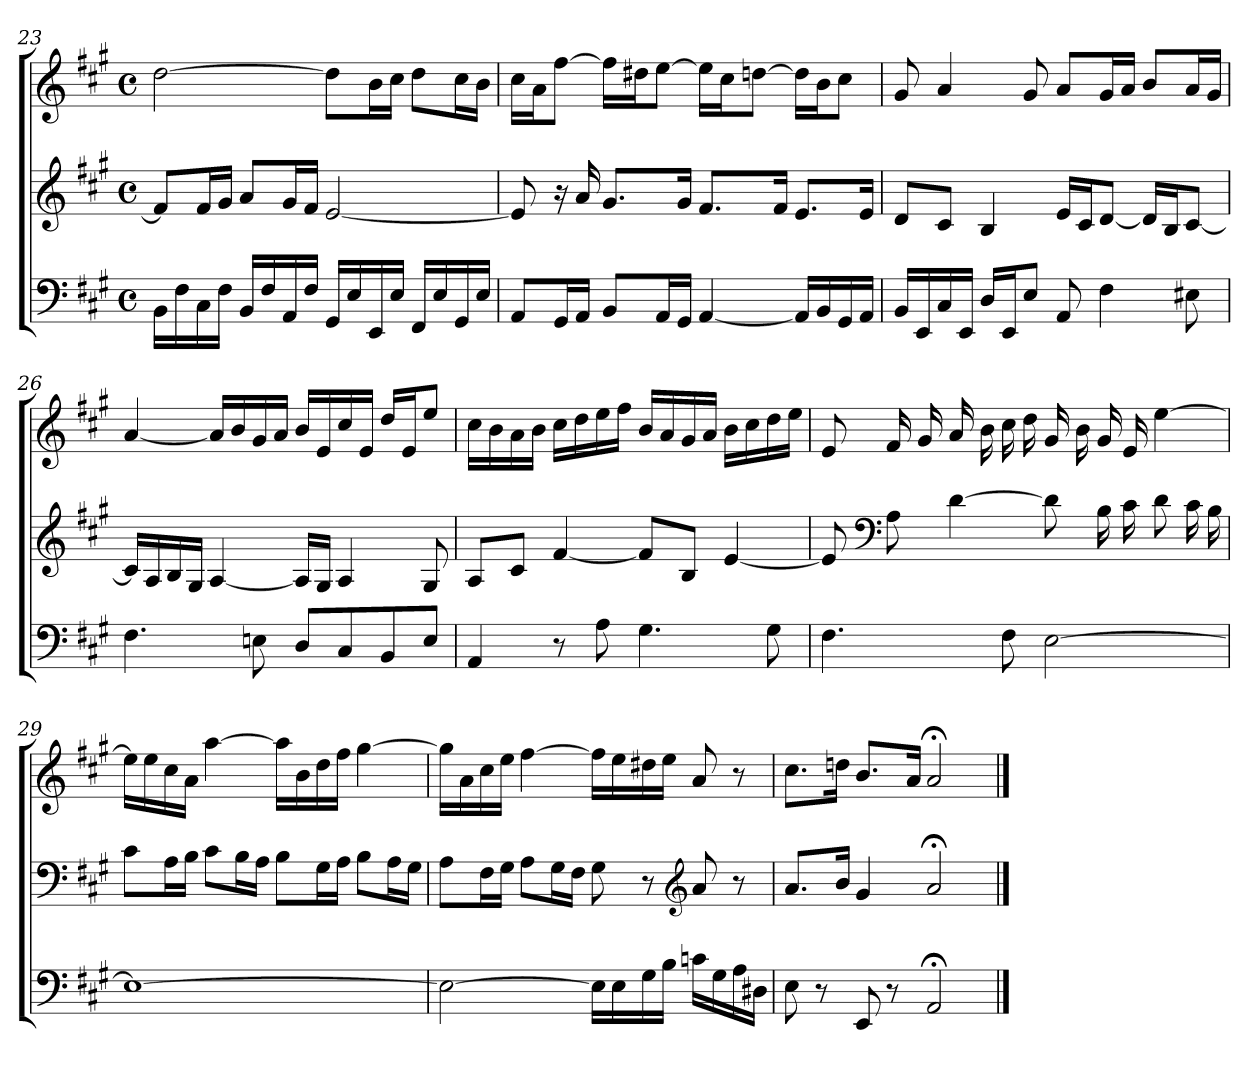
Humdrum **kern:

**kern	**kern	**kern
*part3	*part2	*part1
*staff3	*staff2	*staff1
*clefF4	*clefG2	*clefG2
*k[f#c#g#]	*k[f#c#g#]	*k[f#c#g#]
*A:	*A:	*A:
*M4/4	*M4/4	*M4/4
*met(c)	*met(c)	*met(c)
=23	=23	=23
16BBLL	8f#L]	[2dd
16F#	.	.
16C#	16f#L	.
16F#JJ	16g#JJ	.
16BBLL	8aL	.
16F#	.	.
16AA	16g#L	.
16F#JJ	16f#JJ	.
16GG#LL	[2e	8ddL]
16E	.	.
16EE	.	16bL
16EJJ	.	16cc#JJ
16FF#LL	.	8ddL
16E	.	.
16GG#	.	16cc#L
16EJJ	.	16bJJ
=24	=24	=24
8AAL	8e]	16cc#LL
.	.	16aJ
16GG#L	16r	[8ff#J
16AAJJ	16a	.
8BBL	8.g#L	16ff#LL]
.	.	16dd#XJ
16AAL	.	[8eeJ
16GG#JJ	16g#Jk	.
[4AA	8.f#L	16eeLL]
.	.	16cc#J
.	.	[8ddnJ
.	16f#Jk	.
16AALL]	8.eL	16ddLL]
16BB	.	16bJ
16GG#	.	8cc#J
16AAJJ	16eJk	.
=25	=25	=25
16BBLL	8dL	8g#
16EE	.	.
16C#	8c#J	4a
16EEJJ	.	.
16DLL	4B	.
16EEJ	.	.
8EJ	.	8g#
8AA	16eLL	8aL
.	16c#J	.
4F#	[8dJ	16g#L
.	.	16aJJ
.	16dLL]	8bL
.	16BJ	.
8E#X	[8c#J	16aL
.	.	16g#JJ
=26	=26	=26
4.F#	16c#LL]	[4a
.	16A	.
.	16B	.
.	16G#JJ	.
.	[4A	16aLL]
.	.	16b
8En	.	16g#
.	.	16aJJ
8DL	16ALL]	16bLL
.	16G#JJ	16e
8C#	4A	16cc#
.	.	16eJJ
8BB	.	16ddLL
.	.	16eJ
8EJ	8G#	8eeJ
=27	=27	=27
4AA	8AL	16cc#LL
.	.	16b
.	8c#J	16a
.	.	16bJJ
8r	[4f#	16cc#LL
.	.	16dd
8A	.	16ee
.	.	16ff#JJ
4.G#	8f#L]	16bLL
.	.	16a
.	8BJ	16g#
.	.	16aJJ
.	[4e	16bLL
.	.	16cc#
8G#	.	16dd
.	.	16eeJJ
=28	=28	=28
4.F#	8e]	8e
*	*clefF4	*
.	8A	16f#
.	.	16g#
.	[4d	16a
.	.	16b
8F#	.	16cc#
.	.	16dd
[2E	8d]	16g#
.	.	16b
.	16B	16g#
.	16c#	16e
.	8d	[4ee
.	16c#	.
.	16B	.
=29	=29	=29
1E_	8c#L	16eeLL]
.	.	16ee
.	16AL	16cc#
.	16BJJ	16aJJ
.	8c#L	[4aa
.	16BL	.
.	16AJJ	.
.	8BL	16aaLL]
.	.	16b
.	16G#L	16dd
.	16AJJ	16ff#JJ
.	8BL	[4gg#
.	16AL	.
.	16G#JJ	.
=30	=30	=30
2E_	8AL	16gg#LL]
.	.	16a
.	16F#L	16cc#
.	16G#JJ	16eeJJ
.	8AL	[4ff#
.	16G#L	.
.	16F#JJ	.
16ELL]	8G#	16ff#LL]
16E	.	16ee
16G#	8r	16dd#X
16BJJ	.	16eeJJ
*	*clefG2	*
16cnLL	8a	8a
16G#	.	.
16A	8r	8r
16D#XJJ	.	.
=31	=31	=31
8E	8.aL	8.cc#L
8r	.	.
.	16bJk	16ddnJk
8EE	4g#	8.bL
8r	.	.
.	.	16aJk
2AA;<	2a;<	2a;<
==	==	==
*-	*-	*-
